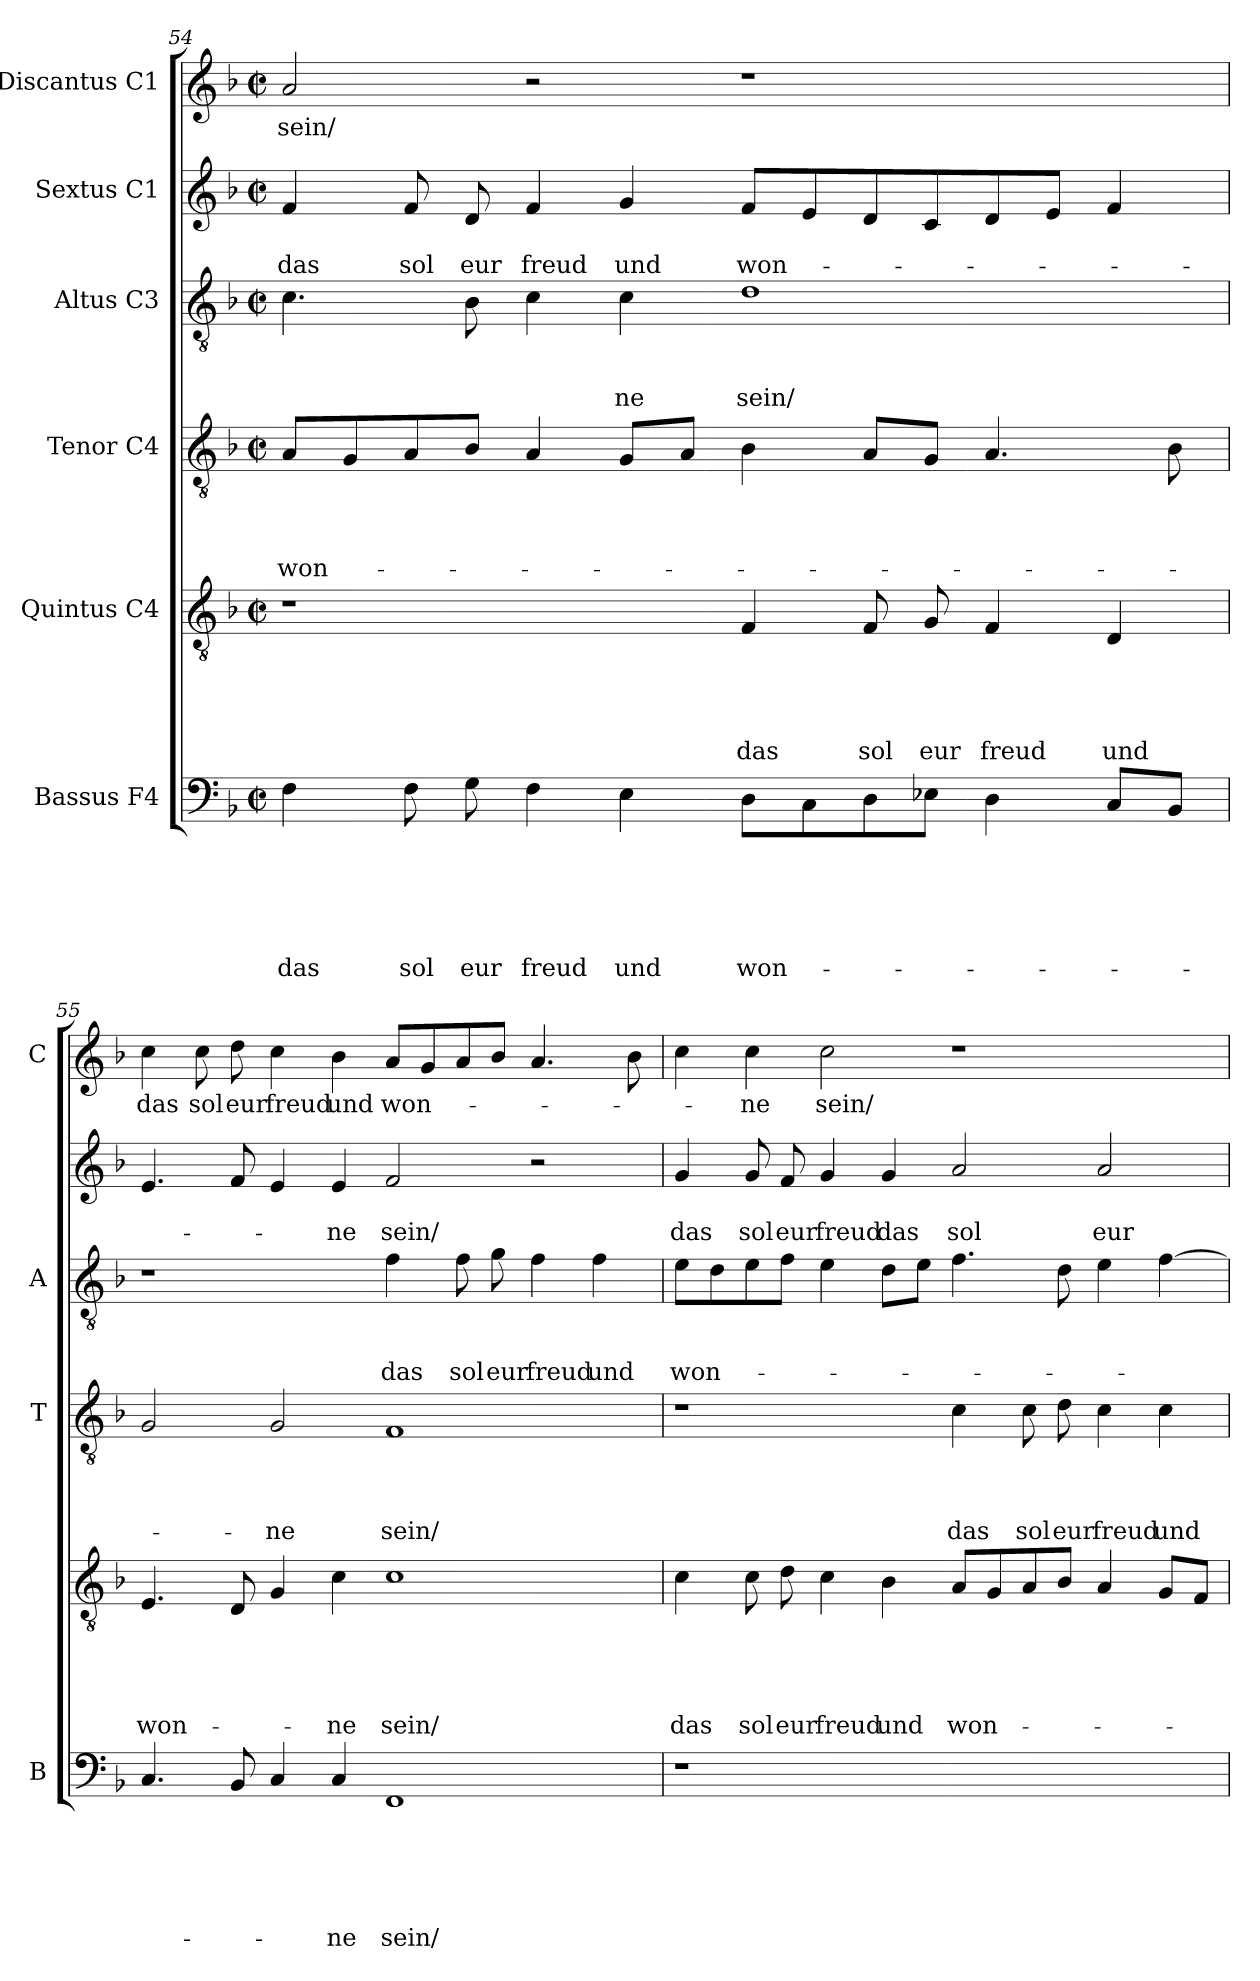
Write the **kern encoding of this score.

**kern	**text	**text	**text	**text	**text	**text	**kern	**text	**text	**text	**text	**text	**kern	**text	**text	**text	**text	**kern	**text	**text	**text	**kern	**text	**text	**kern	**text
*part6	*part6	*part6	*part6	*part6	*part6	*part6	*part5	*part5	*part5	*part5	*part5	*part5	*part4	*part4	*part4	*part4	*part4	*part3	*part3	*part3	*part3	*part2	*part2	*part2	*part1	*part1
*staff6	*staff6	*staff6	*staff6	*staff6	*staff6	*staff6	*staff5	*staff5	*staff5	*staff5	*staff5	*staff5	*staff4	*staff4	*staff4	*staff4	*staff4	*staff3	*staff3	*staff3	*staff3	*staff2	*staff2	*staff2	*staff1	*staff1
*I"Bassus F4	*	*	*	*	*	*	*I"Quintus C4	*	*	*	*	*	*I"Tenor C4	*	*	*	*	*I"Altus C3	*	*	*	*I"Sextus C1	*	*	*I"Discantus C1	*
*I'B	*	*	*	*	*	*	*	*	*	*	*	*	*I'T	*	*	*	*	*I'A	*	*	*	*	*	*	*I'C	*
!!LO:LB:g=z
*clefF4	*	*	*	*	*	*	*clefGv2	*	*	*	*	*	*clefGv2	*	*	*	*	*clefGv2	*	*	*	*clefG2	*	*	*clefG2	*
*k[b-]	*	*	*	*	*	*	*k[b-]	*	*	*	*	*	*k[b-]	*	*	*	*	*k[b-]	*	*	*	*k[b-]	*	*	*k[b-]	*
*F:	*	*	*	*	*	*	*F:	*	*	*	*	*	*F:	*	*	*	*	*F:	*	*	*	*F:	*	*	*F:	*
*M2/2	*	*	*	*	*	*	*M2/2	*	*	*	*	*	*M2/2	*	*	*	*	*M2/2	*	*	*	*M2/2	*	*	*M2/2	*
*met(c|)	*	*	*	*	*	*	*met(c|)	*	*	*	*	*	*met(c|)	*	*	*	*	*met(c|)	*	*	*	*met(c|)	*	*	*met(c|)	*
=54	=54	=54	=54	=54	=54	=54	=54	=54	=54	=54	=54	=54	=54	=54	=54	=54	=54	=54	=54	=54	=54	=54	=54	=54	=54	=54
!	!	!	!	!	!	!LO:LY:b	!	!	!	!	!	!	!	!	!	!	!LO:LY:b	!	!	!	!	!	!	!LO:LY:b	!	!LO:LY:b
4F\	.	.	.	.	.	das	1r	.	.	.	.	.	8A/L	.	.	.	won-	4.c\	.	.	.	4f/	.	das	2a/	sein/
.	.	.	.	.	.	.	.	.	.	.	.	.	8G/	.	.	.	.	.	.	.	.	.	.	.	.	.
!	!	!	!	!	!	!LO:LY:b	!	!	!	!	!	!	!	!	!	!	!	!	!	!	!	!	!	!LO:LY:b	!	!
8F\	.	.	.	.	.	sol	.	.	.	.	.	.	8A/	.	.	.	.	.	.	.	.	8f/	.	sol	.	.
!	!	!	!	!	!	!LO:LY:b	!	!	!	!	!	!	!	!	!	!	!	!	!	!	!	!	!	!LO:LY:b	!	!
8G\	.	.	.	.	.	eur	.	.	.	.	.	.	8B-/J	.	.	.	.	8B-\	.	.	.	8d/	.	eur	.	.
!	!	!	!	!	!	!LO:LY:b	!	!	!	!	!	!	!	!	!	!	!	!	!	!	!	!	!	!LO:LY:b	!	!
4F\	.	.	.	.	.	freud	.	.	.	.	.	.	4A/	.	.	.	.	4c\	.	.	.	4f/	.	freud	2r	.
!	!	!	!	!	!	!LO:LY:b	!	!	!	!	!	!	!	!	!	!	!	!	!	!	!LO:LY:b	!	!	!LO:LY:b	!	!
4E\	.	.	.	.	.	und	.	.	.	.	.	.	8G/L	.	.	.	.	4c\	.	.	-ne	4g/	.	und	.	.
.	.	.	.	.	.	.	.	.	.	.	.	.	8A/J	.	.	.	.	.	.	.	.	.	.	.	.	.
!	!	!	!	!	!	!LO:LY:b	!	!	!	!	!	!LO:LY:b	!	!	!	!	!	!	!	!	!LO:LY:b	!	!	!LO:LY:b	!	!
8D\L	.	.	.	.	.	won-	4F/	.	.	.	.	das	4B-\	.	.	.	.	1d	.	.	sein/	8f/L	.	won-	1r	.
8C\	.	.	.	.	.	.	.	.	.	.	.	.	.	.	.	.	.	.	.	.	.	8e/	.	.	.	.
!	!	!	!	!	!	!	!	!	!	!	!	!LO:LY:b	!	!	!	!	!	!	!	!	!	!	!	!	!	!
8D\	.	.	.	.	.	.	8F/	.	.	.	.	sol	8A/L	.	.	.	.	.	.	.	.	8d/	.	.	.	.
!	!	!	!	!	!	!	!	!	!	!	!	!LO:LY:b	!	!	!	!	!	!	!	!	!	!	!	!	!	!
8E-X\J	.	.	.	.	.	.	8G/	.	.	.	.	eur	8G/J	.	.	.	.	.	.	.	.	8c/	.	.	.	.
!	!	!	!	!	!	!	!	!	!	!	!	!LO:LY:b	!	!	!	!	!	!	!	!	!	!	!	!	!	!
4D\	.	.	.	.	.	.	4F/	.	.	.	.	freud	4.A/	.	.	.	.	.	.	.	.	8d/	.	.	.	.
.	.	.	.	.	.	.	.	.	.	.	.	.	.	.	.	.	.	.	.	.	.	8e/J	.	.	.	.
!	!	!	!	!	!	!	!	!	!	!	!	!LO:LY:b	!	!	!	!	!	!	!	!	!	!	!	!	!	!
8C/L	.	.	.	.	.	.	4D/	.	.	.	.	und	.	.	.	.	.	.	.	.	.	4f/	.	.	.	.
8BB-/J	.	.	.	.	.	.	.	.	.	.	.	.	8B-\	.	.	.	.	.	.	.	.	.	.	.	.	.
=55	=55	=55	=55	=55	=55	=55	=55	=55	=55	=55	=55	=55	=55	=55	=55	=55	=55	=55	=55	=55	=55	=55	=55	=55	=55	=55
!	!	!	!	!	!	!	!	!	!	!	!	!LO:LY:b	!	!	!	!	!	!	!	!	!	!	!	!	!	!LO:LY:b
4.C/	.	.	.	.	.	.	4.E/	.	.	.	.	won-	2G/	.	.	.	.	1r	.	.	.	4.e/	.	.	4cc\	das
!	!	!	!	!	!	!	!	!	!	!	!	!	!	!	!	!	!	!	!	!	!	!	!	!	!	!LO:LY:b
.	.	.	.	.	.	.	.	.	.	.	.	.	.	.	.	.	.	.	.	.	.	.	.	.	8cc\	sol
!	!	!	!	!	!	!	!	!	!	!	!	!	!	!	!	!	!	!	!	!	!	!	!	!	!	!LO:LY:b
8BB-/	.	.	.	.	.	.	8D/	.	.	.	.	.	.	.	.	.	.	.	.	.	.	8f/	.	.	8dd\	eur
!	!	!	!	!	!	!	!	!	!	!	!	!	!	!	!	!	!LO:LY:b	!	!	!	!	!	!	!	!	!LO:LY:b
4C/	.	.	.	.	.	.	4G/	.	.	.	.	.	2G/	.	.	.	-ne	.	.	.	.	4e/	.	.	4cc\	freud
!	!	!	!	!	!	!LO:LY:b	!	!	!	!	!	!LO:LY:b	!	!	!	!	!	!	!	!	!	!	!	!LO:LY:b	!	!LO:LY:b
4C/	.	.	.	.	.	-ne	4c\	.	.	.	.	-ne	.	.	.	.	.	.	.	.	.	4e/	.	-ne	4b-\	und
!	!	!	!	!	!	!LO:LY:b	!	!	!	!	!	!LO:LY:b	!	!	!	!	!LO:LY:b	!	!	!	!LO:LY:b	!	!	!LO:LY:b	!	!LO:LY:b
1FF	.	.	.	.	.	sein/	1c	.	.	.	.	sein/	1F	.	.	.	sein/	4f\	.	.	das	2f/	.	sein/	8a/L	won-
.	.	.	.	.	.	.	.	.	.	.	.	.	.	.	.	.	.	.	.	.	.	.	.	.	8g/	.
!	!	!	!	!	!	!	!	!	!	!	!	!	!	!	!	!	!	!	!	!	!LO:LY:b	!	!	!	!	!
.	.	.	.	.	.	.	.	.	.	.	.	.	.	.	.	.	.	8f\	.	.	sol	.	.	.	8a/	.
!	!	!	!	!	!	!	!	!	!	!	!	!	!	!	!	!	!	!	!	!	!LO:LY:b	!	!	!	!	!
.	.	.	.	.	.	.	.	.	.	.	.	.	.	.	.	.	.	8g\	.	.	eur	.	.	.	8b-/J	.
!	!	!	!	!	!	!	!	!	!	!	!	!	!	!	!	!	!	!	!	!	!LO:LY:b	!	!	!	!	!
.	.	.	.	.	.	.	.	.	.	.	.	.	.	.	.	.	.	4f\	.	.	freud	2r	.	.	4.a/	.
!	!	!	!	!	!	!	!	!	!	!	!	!	!	!	!	!	!	!	!	!	!LO:LY:b	!	!	!	!	!
.	.	.	.	.	.	.	.	.	.	.	.	.	.	.	.	.	.	4f\	.	.	und	.	.	.	.	.
.	.	.	.	.	.	.	.	.	.	.	.	.	.	.	.	.	.	.	.	.	.	.	.	.	8b-\	.
!!LO:PB:g=z
=56	=56	=56	=56	=56	=56	=56	=56	=56	=56	=56	=56	=56	=56	=56	=56	=56	=56	=56	=56	=56	=56	=56	=56	=56	=56	=56
!	!	!	!	!	!	!	!	!	!	!	!	!LO:LY:b	!	!	!	!	!	!	!	!	!LO:LY:b	!	!	!LO:LY:b	!	!
1r	.	.	.	.	.	.	4c\	.	.	.	.	das	1r	.	.	.	.	8e\L	.	.	won-	4g/	.	das	4cc\	.
.	.	.	.	.	.	.	.	.	.	.	.	.	.	.	.	.	.	8d\	.	.	.	.	.	.	.	.
!	!	!	!	!	!	!	!	!	!	!	!	!LO:LY:b	!	!	!	!	!	!	!	!	!	!	!	!LO:LY:b	!	!LO:LY:b
.	.	.	.	.	.	.	8c\	.	.	.	.	sol	.	.	.	.	.	8e\	.	.	.	8g/	.	sol	4cc\	-ne
!	!	!	!	!	!	!	!	!	!	!	!	!LO:LY:b	!	!	!	!	!	!	!	!	!	!	!	!LO:LY:b	!	!
.	.	.	.	.	.	.	8d\	.	.	.	.	eur	.	.	.	.	.	8f\J	.	.	.	8f/	.	eur	.	.
!	!	!	!	!	!	!	!	!	!	!	!	!LO:LY:b	!	!	!	!	!	!	!	!	!	!	!	!LO:LY:b	!	!LO:LY:b
.	.	.	.	.	.	.	4c\	.	.	.	.	freud	.	.	.	.	.	4e\	.	.	.	4g/	.	freud	2cc\	sein/
!	!	!	!	!	!	!	!	!	!	!	!	!LO:LY:b	!	!	!	!	!	!	!	!	!	!	!	!LO:LY:b	!	!
.	.	.	.	.	.	.	4B-\	.	.	.	.	und	.	.	.	.	.	8d\L	.	.	.	4g/	.	das	.	.
.	.	.	.	.	.	.	.	.	.	.	.	.	.	.	.	.	.	8e\J	.	.	.	.	.	.	.	.
!	!	!	!	!	!	!	!	!	!	!	!	!LO:LY:b	!	!	!	!	!LO:LY:b	!	!	!	!	!	!	!LO:LY:b	!	!
1ryy	.	.	.	.	.	.	8A/L	.	.	.	.	won-	4c\	.	.	.	das	4.f\	.	.	.	2a/	.	sol	1r	.
.	.	.	.	.	.	.	8G/	.	.	.	.	.	.	.	.	.	.	.	.	.	.	.	.	.	.	.
!	!	!	!	!	!	!	!	!	!	!	!	!	!	!	!	!	!LO:LY:b	!	!	!	!	!	!	!	!	!
.	.	.	.	.	.	.	8A/	.	.	.	.	.	8c\	.	.	.	sol	.	.	.	.	.	.	.	.	.
!	!	!	!	!	!	!	!	!	!	!	!	!	!	!	!	!	!LO:LY:b	!	!	!	!	!	!	!	!	!
.	.	.	.	.	.	.	8B-/J	.	.	.	.	.	8d\	.	.	.	eur	8d\	.	.	.	.	.	.	.	.
!	!	!	!	!	!	!	!	!	!	!	!	!	!	!	!	!	!LO:LY:b	!	!	!	!	!	!	!LO:LY:b	!	!
.	.	.	.	.	.	.	4A/	.	.	.	.	.	4c\	.	.	.	freud	4e\	.	.	.	2a/	.	eur	.	.
!	!	!	!	!	!	!	!	!	!	!	!	!	!	!	!	!	!LO:LY:b	!	!	!	!	!	!	!	!	!
.	.	.	.	.	.	.	8G/L	.	.	.	.	.	4c\	.	.	.	und	[4f\	.	.	.	.	.	.	.	.
.	.	.	.	.	.	.	8F/J	.	.	.	.	.	.	.	.	.	.	.	.	.	.	.	.	.	.	.
=	=	=	=	=	=	=	=	=	=	=	=	=	=	=	=	=	=	=	=	=	=	=	=	=	=	=
*-	*-	*-	*-	*-	*-	*-	*-	*-	*-	*-	*-	*-	*-	*-	*-	*-	*-	*-	*-	*-	*-	*-	*-	*-	*-	*-
